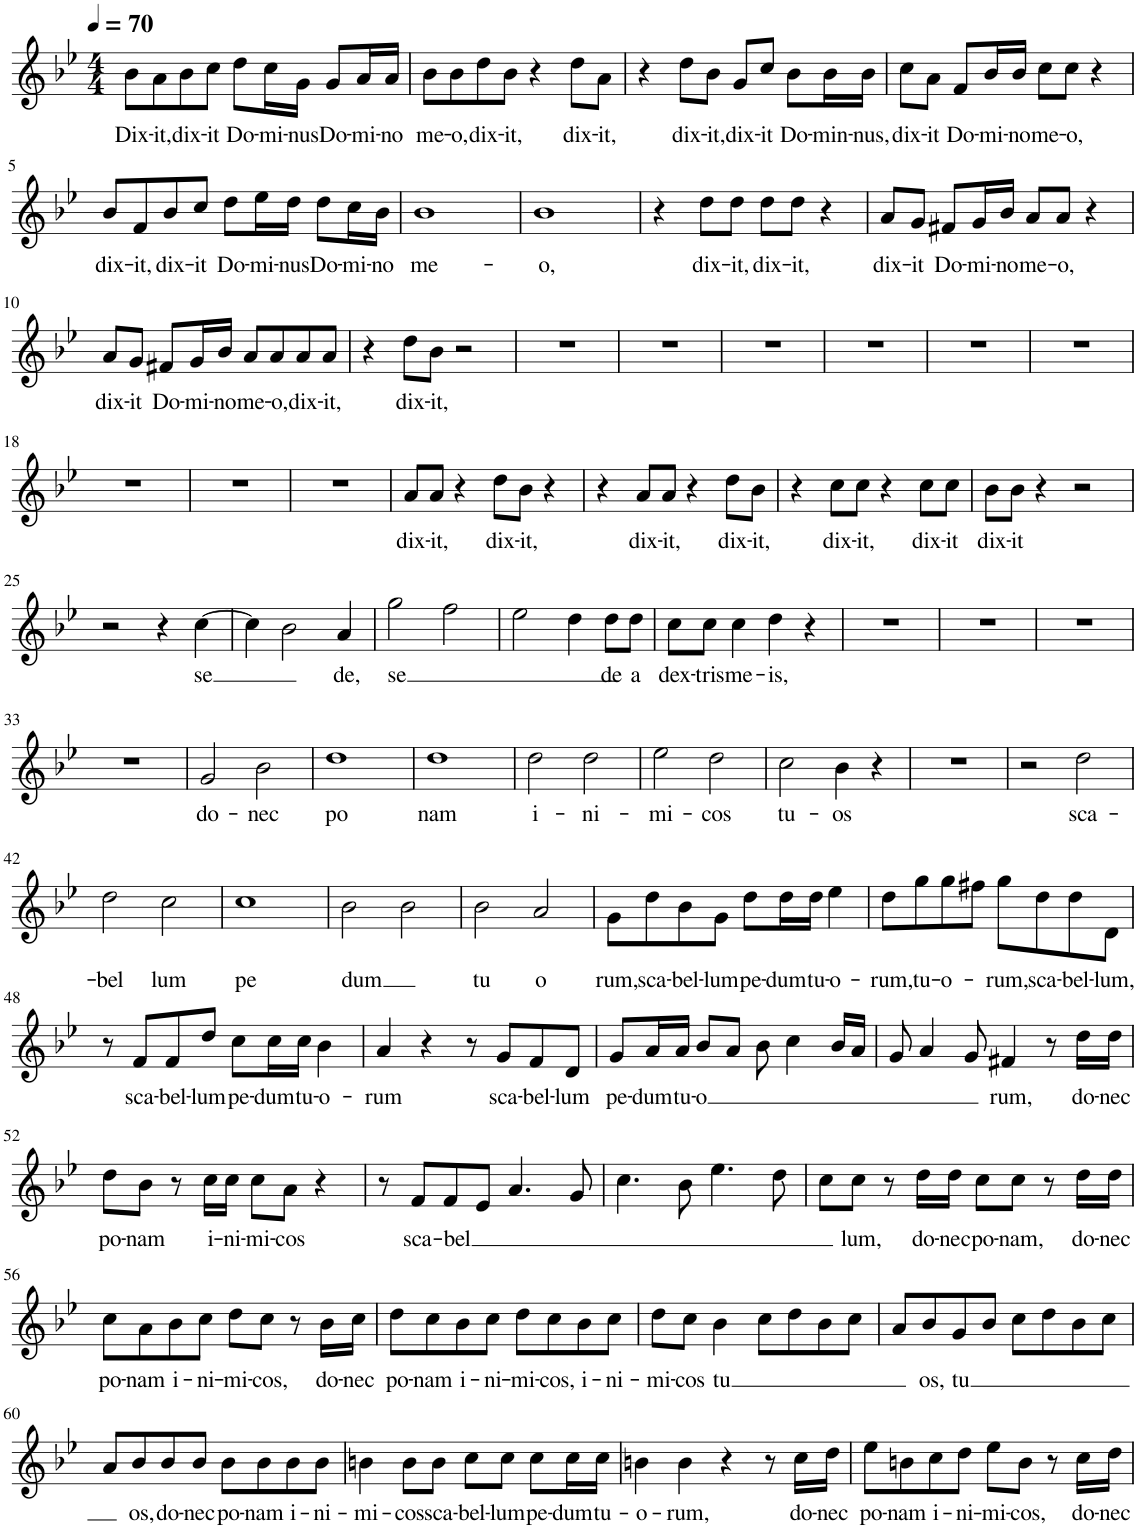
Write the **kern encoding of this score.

**kern	**text
*part1	*part1
*staff1	*staff1
*I"Piano, Instrument2	*
*I'Pia.	*
*clefG2	*
*k[b-e-]	*
*M4/4	*
*MM70	*
=1	=1
!	!LO:LY:b
8b-\L	Dix-
!	!LO:LY:b
8a\	-it,
!	!LO:LY:b
8b-\	dix-
!	!LO:LY:b
8cc\J	-it
!	!LO:LY:b
8dd\L	Do-
!	!LO:LY:b
16cc\L	-mi-
!	!LO:LY:b
16g\JJ	-nus
!	!LO:LY:b
8g/L	Do-
!	!LO:LY:b
16a/L	-mi-
!	!LO:LY:b
16a/JJ	-no
=2	=2
!	!LO:LY:b
8b-\L	me-
!	!LO:LY:b
8b-\	-o,
!	!LO:LY:b
8dd\	dix-
!	!LO:LY:b
8b-\J	-it,
4r	.
!	!LO:LY:b
8dd\L	dix-
!	!LO:LY:b
8a\J	-it,
=3	=3
4r	.
!	!LO:LY:b
8dd\L	dix-
!	!LO:LY:b
8b-\J	-it,
!	!LO:LY:b
8g/L	dix-
!	!LO:LY:b
8cc/J	-it
!	!LO:LY:b
8b-\L	Do-
!	!LO:LY:b
16b-\L	-min-
!	!LO:LY:b
16b-\JJ	-nus,
=4	=4
!	!LO:LY:b
8cc\L	dix-
!	!LO:LY:b
8a\J	-it
!	!LO:LY:b
8f/L	Do-
!	!LO:LY:b
16b-/L	-mi-
!	!LO:LY:b
16b-/JJ	-no
!	!LO:LY:b
8cc\L	me-
!	!LO:LY:b
8cc\J	-o,
4r	.
!!LO:LB:g=z
=5	=5
!	!LO:LY:b
8b-/L	dix-
!	!LO:LY:b
8f/	-it,
!	!LO:LY:b
8b-/	dix-
!	!LO:LY:b
8cc/J	-it
!	!LO:LY:b
8dd\L	Do-
!	!LO:LY:b
16ee-\L	-mi-
!	!LO:LY:b
16dd\JJ	-nus
!	!LO:LY:b
8dd\L	Do-
!	!LO:LY:b
16cc\L	-mi-
!	!LO:LY:b
16b-\JJ	-no
=6	=6
!	!LO:LY:b
1b-	me-
=7	=7
!	!LO:LY:b
1b-	-o,
=8	=8
4r	.
!	!LO:LY:b
8dd\L	dix-
!	!LO:LY:b
8dd\J	-it,
!	!LO:LY:b
8dd\L	dix-
!	!LO:LY:b
8dd\J	-it,
4r	.
=9	=9
!	!LO:LY:b
8a/L	dix-
!	!LO:LY:b
8g/J	-it
!	!LO:LY:b
8f#X/L	Do-
!	!LO:LY:b
16g/L	-mi-
!	!LO:LY:b
16b-/JJ	-no
!	!LO:LY:b
8a/L	me-
!	!LO:LY:b
8a/J	-o,
4r	.
!!LO:LB:g=z
=10	=10
!	!LO:LY:b
8a/L	dix-
!	!LO:LY:b
8g/J	-it
!	!LO:LY:b
8f#X/L	Do-
!	!LO:LY:b
16g/L	-mi-
!	!LO:LY:b
16b-/JJ	-no
!	!LO:LY:b
8a/L	me-
!	!LO:LY:b
8a/	-o,
!	!LO:LY:b
8a/	dix-
!	!LO:LY:b
8a/J	-it,
=11	=11
4r	.
!	!LO:LY:b
8dd\L	dix-
!	!LO:LY:b
8b-\J	-it,
2r	.
=12	=12
1r	.
=13	=13
1r	.
=14	=14
1r	.
=15	=15
1r	.
=16	=16
1r	.
=17	=17
1r	.
!!LO:LB:g=z
=18	=18
1r	.
=19	=19
1r	.
=20	=20
1r	.
=21	=21
!	!LO:LY:b
8a/L	dix-
!	!LO:LY:b
8a/J	-it,
4r	.
!	!LO:LY:b
8dd\L	dix-
!	!LO:LY:b
8b-\J	-it,
4r	.
=22	=22
4r	.
!	!LO:LY:b
8a/L	dix-
!	!LO:LY:b
8a/J	-it,
4r	.
!	!LO:LY:b
8dd\L	dix-
!	!LO:LY:b
8b-\J	-it,
=23	=23
4r	.
!	!LO:LY:b
8cc\L	dix-
!	!LO:LY:b
8cc\J	-it,
4r	.
!	!LO:LY:b
8cc\L	dix-
!	!LO:LY:b
8cc\J	-it
=24	=24
!	!LO:LY:b
8b-\L	dix-
!	!LO:LY:b
8b-\J	-it
4r	.
2r	.
!!LO:LB:g=z
=25	=25
2r	.
4r	.
!	!LO:LY:b
[4cc\	se
=26	=26
4cc\]	.
2b-\	.
!	!LO:LY:b
4a/	de,
=27	=27
!	!LO:LY:b
2gg\	se
2ff\	.
=28	=28
2ee-\	.
4dd\	.
!	!LO:LY:b
8dd\L	de
!	!LO:LY:b
8dd\J	a
=29	=29
!	!LO:LY:b
8cc\L	dex-
!	!LO:LY:b
8cc\J	-tris
!	!LO:LY:b
4cc\	me-
!	!LO:LY:b
4dd\	-is,
4r	.
=30	=30
1r	.
=31	=31
1r	.
=32	=32
1r	.
!!LO:LB:g=z
=33	=33
1r	.
=34	=34
!	!LO:LY:b
2g/	do-
!	!LO:LY:b
2b-\	-nec
=35	=35
!	!LO:LY:b
1dd	po
=36	=36
!	!LO:LY:b
1dd	nam
=37	=37
!	!LO:LY:b
2dd\	i-
!	!LO:LY:b
2dd\	-ni-
=38	=38
!	!LO:LY:b
2ee-\	-mi-
!	!LO:LY:b
2dd\	-cos
=39	=39
!	!LO:LY:b
2cc\	tu-
!	!LO:LY:b
4b-\	-os
4r	.
=40	=40
1r	.
=41	=41
2r	.
!	!LO:LY:b
2dd\	sca-
!!LO:LB:g=z
=42	=42
!	!LO:LY:b
2dd\	bel
!	!LO:LY:b
2cc\	lum
=43	=43
!	!LO:LY:b
1cc	pe
=44	=44
!	!LO:LY:b
2b-\	dum
2b-\	.
=45	=45
!	!LO:LY:b
2b-\	tu
!	!LO:LY:b
2a/	o
=46	=46
!	!LO:LY:b
8g\L	rum,
!	!LO:LY:b
8dd\	sca-
!	!LO:LY:b
8b-\	-bel-
!	!LO:LY:b
8g\J	-lum
!	!LO:LY:b
8dd\L	pe-
!	!LO:LY:b
16dd\L	-dum
!	!LO:LY:b
16dd\JJ	tu-
!	!LO:LY:b
4ee-\	-o-
=47	=47
!	!LO:LY:b
8dd\L	-rum,
!	!LO:LY:b
8gg\	tu-
!	!LO:LY:b
8gg\	-o-
8ff#X\J	.
!	!LO:LY:b
8gg\L	-rum,
!	!LO:LY:b
8dd\	sca-
!	!LO:LY:b
8dd\	-bel-
!	!LO:LY:b
8d\J	-lum,
!!LO:LB:g=z
=48	=48
8r	.
!	!LO:LY:b
8f/L	sca-
!	!LO:LY:b
8f/	-bel-
!	!LO:LY:b
8dd/J	-lum
!	!LO:LY:b
8cc\L	pe-
!	!LO:LY:b
16cc\L	-dum
!	!LO:LY:b
16cc\JJ	tu-
!	!LO:LY:b
4b-\	-o-
=49	=49
!	!LO:LY:b
4a/	-rum
4r	.
8r	.
!	!LO:LY:b
8g/L	sca-
!	!LO:LY:b
8f/	-bel-
!	!LO:LY:b
8d/J	-lum
=50	=50
!	!LO:LY:b
8g/L	pe-
!	!LO:LY:b
16a/L	-dum
!	!LO:LY:b
16a/JJ	tu-
!	!LO:LY:b
8b-/L	-o
8a/J	.
8b-\	.
4cc\	.
16b-/LL	.
16a/JJ	.
=51	=51
8g/	.
4a/	.
8g/	.
!	!LO:LY:b
4f#X/	rum,
8r	.
!	!LO:LY:b
16dd\LL	do-
!	!LO:LY:b
16dd\JJ	-nec
!!LO:LB:g=z
=52	=52
!	!LO:LY:b
8dd\L	po-
!	!LO:LY:b
8b-\J	-nam
8r	.
!	!LO:LY:b
16cc\LL	i-
!	!LO:LY:b
16cc\JJ	-ni-
!	!LO:LY:b
8cc\L	-mi-
!	!LO:LY:b
8a\J	-cos
4r	.
=53	=53
8r	.
!	!LO:LY:b
8f/L	sca-
!	!LO:LY:b
8f/	-bel
8e-/J	.
4.a/	.
8g/	.
=54	=54
4.cc\	.
8b-\	.
4.ee-\	.
8dd\	.
=55	=55
8cc\L	.
!	!LO:LY:b
8cc\J	lum,
8r	.
!	!LO:LY:b
16dd\LL	do-
!	!LO:LY:b
16dd\JJ	-nec
!	!LO:LY:b
8cc\L	po-
!	!LO:LY:b
8cc\J	-nam,
8r	.
!	!LO:LY:b
16dd\LL	do-
!	!LO:LY:b
16dd\JJ	-nec
!!LO:LB:g=z
=56	=56
!	!LO:LY:b
8cc\L	po-
!	!LO:LY:b
8a\	-nam
!	!LO:LY:b
8b-\	i-
!	!LO:LY:b
8cc\J	-ni-
!	!LO:LY:b
8dd\L	-mi-
!	!LO:LY:b
8cc\J	-cos,
8r	.
!	!LO:LY:b
16b-\LL	do-
!	!LO:LY:b
16cc\JJ	-nec
=57	=57
!	!LO:LY:b
8dd\L	po-
!	!LO:LY:b
8cc\	-nam
!	!LO:LY:b
8b-\	i-
!	!LO:LY:b
8cc\J	-ni-
!	!LO:LY:b
8dd\L	-mi-
!	!LO:LY:b
8cc\	-cos,
!	!LO:LY:b
8b-\	i-
!	!LO:LY:b
8cc\J	-ni-
=58	=58
!	!LO:LY:b
8dd\L	-mi-
!	!LO:LY:b
8cc\J	-cos
!	!LO:LY:b
4b-\	tu
8cc\L	.
8dd\	.
8b-\	.
8cc\J	.
=59	=59
8a/L	.
!	!LO:LY:b
8b-/	os,
!	!LO:LY:b
8g/	tu
8b-/J	.
8cc\L	.
8dd\	.
8b-\	.
8cc\J	.
!!LO:LB:g=z
=60	=60
8a/L	.
!	!LO:LY:b
8b-/	os,
!	!LO:LY:b
8b-/	do-
!	!LO:LY:b
8b-/J	-nec
!	!LO:LY:b
8b-\L	po-
!	!LO:LY:b
8b-\	-nam
!	!LO:LY:b
8b-\	i-
!	!LO:LY:b
8b-\J	-ni-
=61	=61
!	!LO:LY:b
4bn\	-mi-
!	!LO:LY:b
8b\L	-cos
!	!LO:LY:b
8b\J	sca-
!	!LO:LY:b
8cc\L	-bel-
!	!LO:LY:b
8cc\J	-lum
!	!LO:LY:b
8cc\L	pe-
!	!LO:LY:b
16cc\L	-dum
!	!LO:LY:b
16cc\JJ	tu-
=62	=62
!	!LO:LY:b
4bn\	-o-
!	!LO:LY:b
4b\	-rum,
4r	.
8r	.
!	!LO:LY:b
16cc\LL	do-
!	!LO:LY:b
16dd\JJ	-nec
=63	=63
!	!LO:LY:b
8ee-\L	po-
!	!LO:LY:b
8bn\	-nam
!	!LO:LY:b
8cc\	i-
!	!LO:LY:b
8dd\J	-ni-
!	!LO:LY:b
8ee-\L	-mi-
!	!LO:LY:b
8b\J	-cos,
8r	.
!	!LO:LY:b
16cc\LL	do-
!	!LO:LY:b
16dd\JJ	-nec
=	=
*-	*-
